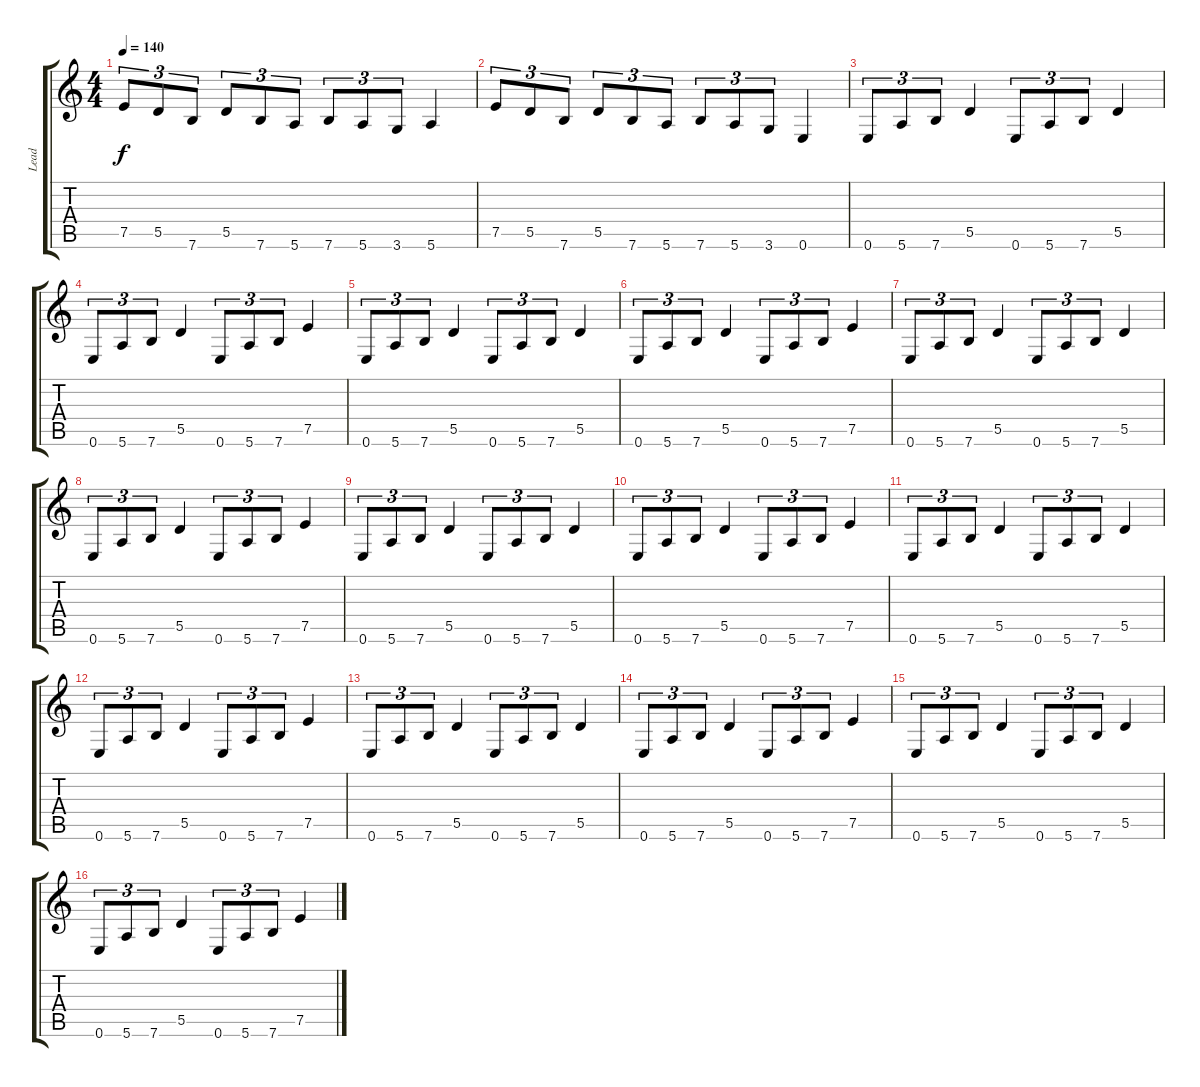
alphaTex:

\track ("Lead" "Lead") {instrument overdrivenguitar}
\staff {score tabs}
\tuning (E4 B3 G3 D3 A2 E2) {hide}
\ts (4 4)
\tempo 140
\clef g2
\ks c
7.5.8{tu (3 2) dy f} 5.5.8{tu (3 2)} 7.6.8{tu (3 2)} 5.5.8{tu (3 2)} 7.6.8{tu (3 2)} 5.6.8{tu (3 2)} 7.6.8{tu (3 2)} 5.6.8{tu (3 2)} 3.6.8{tu (3 2)} 5.6.4 |
7.5.8{tu (3 2)} 5.5.8{tu (3 2)} 7.6.8{tu (3 2)} 5.5.8{tu (3 2)} 7.6.8{tu (3 2)} 5.6.8{tu (3 2)} 7.6.8{tu (3 2)} 5.6.8{tu (3 2)} 3.6.8{tu (3 2)} 0.6.4 |
0.6.8{tu (3 2)} 5.6.8{tu (3 2)} 7.6.8{tu (3 2)} 5.5.4 0.6.8{tu (3 2)} 5.6.8{tu (3 2)} 7.6.8{tu (3 2)} 5.5.4 |
0.6.8{tu (3 2)} 5.6.8{tu (3 2)} 7.6.8{tu (3 2)} 5.5.4 0.6.8{tu (3 2)} 5.6.8{tu (3 2)} 7.6.8{tu (3 2)} 7.5.4 |
0.6.8{tu (3 2)} 5.6.8{tu (3 2)} 7.6.8{tu (3 2)} 5.5.4 0.6.8{tu (3 2)} 5.6.8{tu (3 2)} 7.6.8{tu (3 2)} 5.5.4 |
0.6.8{tu (3 2)} 5.6.8{tu (3 2)} 7.6.8{tu (3 2)} 5.5.4 0.6.8{tu (3 2)} 5.6.8{tu (3 2)} 7.6.8{tu (3 2)} 7.5.4 |
0.6.8{tu (3 2)} 5.6.8{tu (3 2)} 7.6.8{tu (3 2)} 5.5.4 0.6.8{tu (3 2)} 5.6.8{tu (3 2)} 7.6.8{tu (3 2)} 5.5.4 |
0.6.8{tu (3 2)} 5.6.8{tu (3 2)} 7.6.8{tu (3 2)} 5.5.4 0.6.8{tu (3 2)} 5.6.8{tu (3 2)} 7.6.8{tu (3 2)} 7.5.4 |
0.6.8{tu (3 2)} 5.6.8{tu (3 2)} 7.6.8{tu (3 2)} 5.5.4 0.6.8{tu (3 2)} 5.6.8{tu (3 2)} 7.6.8{tu (3 2)} 5.5.4 |
0.6.8{tu (3 2)} 5.6.8{tu (3 2)} 7.6.8{tu (3 2)} 5.5.4 0.6.8{tu (3 2)} 5.6.8{tu (3 2)} 7.6.8{tu (3 2)} 7.5.4 |
0.6.8{tu (3 2)} 5.6.8{tu (3 2)} 7.6.8{tu (3 2)} 5.5.4 0.6.8{tu (3 2)} 5.6.8{tu (3 2)} 7.6.8{tu (3 2)} 5.5.4 |
0.6.8{tu (3 2)} 5.6.8{tu (3 2)} 7.6.8{tu (3 2)} 5.5.4 0.6.8{tu (3 2)} 5.6.8{tu (3 2)} 7.6.8{tu (3 2)} 7.5.4 |
0.6.8{tu (3 2)} 5.6.8{tu (3 2)} 7.6.8{tu (3 2)} 5.5.4 0.6.8{tu (3 2)} 5.6.8{tu (3 2)} 7.6.8{tu (3 2)} 5.5.4 |
0.6.8{tu (3 2)} 5.6.8{tu (3 2)} 7.6.8{tu (3 2)} 5.5.4 0.6.8{tu (3 2)} 5.6.8{tu (3 2)} 7.6.8{tu (3 2)} 7.5.4 |
0.6.8{tu (3 2)} 5.6.8{tu (3 2)} 7.6.8{tu (3 2)} 5.5.4 0.6.8{tu (3 2)} 5.6.8{tu (3 2)} 7.6.8{tu (3 2)} 5.5.4 |
0.6.8{tu (3 2)} 5.6.8{tu (3 2)} 7.6.8{tu (3 2)} 5.5.4 0.6.8{tu (3 2)} 5.6.8{tu (3 2)} 7.6.8{tu (3 2)} 7.5.4
